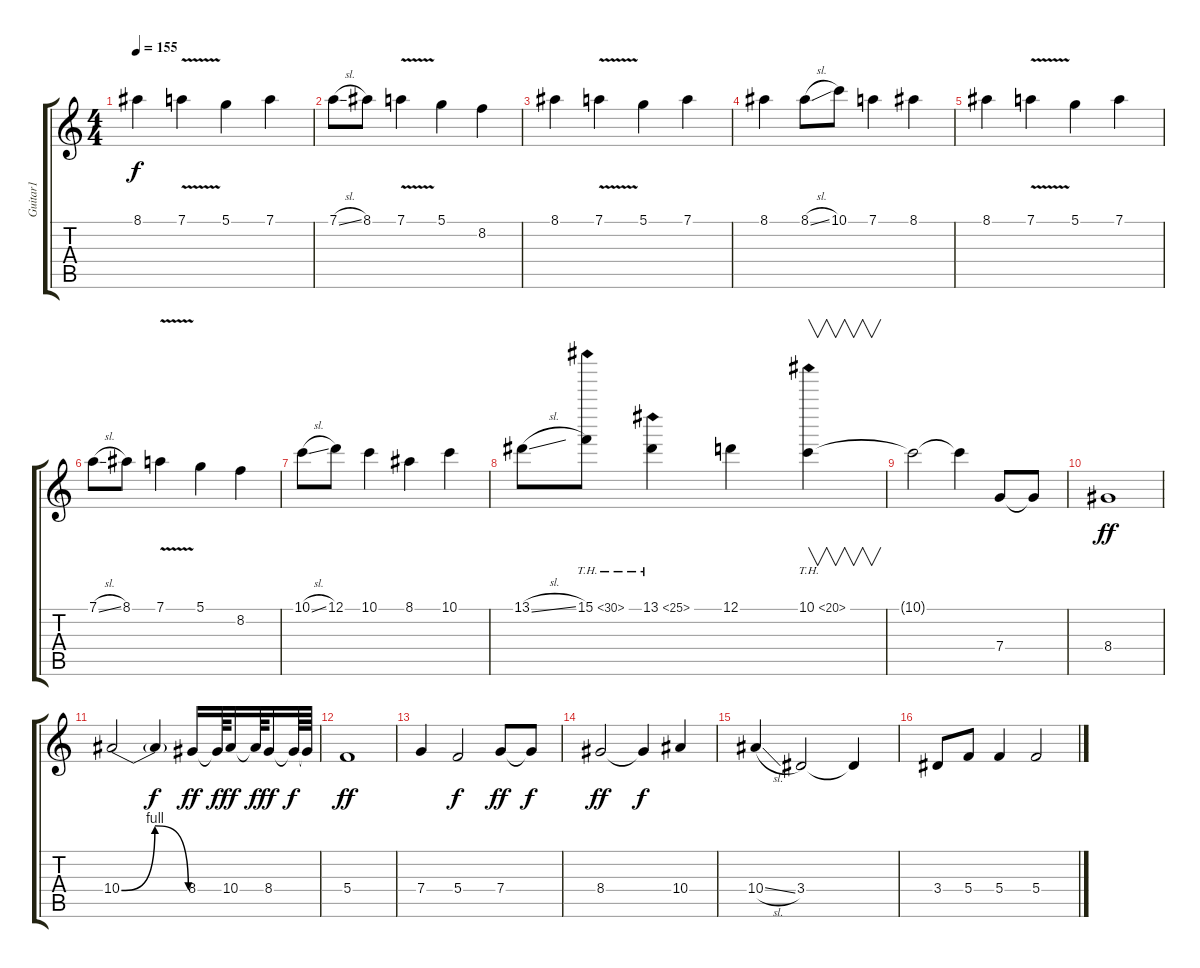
\track ("Guitar1" "Guitar1") {instrument distortionguitar}
\staff {score tabs}
\tuning (D4 A3 F3 C3 G2 C2) {hide}
\ts (4 4)
\tempo 155
\clef g2
\ks c
8.1.4{dy f} 7.1{v}.4 5.1.4 7.1.4 |
7.1{sl}.8 8.1.8 7.1{v}.4 5.1.4 8.2.4 |
8.1.4 7.1{v}.4 5.1.4 7.1.4 |
8.1.4 8.1{sl}.8 10.1.8 7.1.4 8.1.4 |
8.1.4 7.1{v}.4 5.1.4 7.1.4 |
7.1{sl}.8 8.1.8 7.1{v}.4 5.1.4 8.2.4 |
10.1{sl}.8 12.1.8 10.1.4 8.1.4 10.1.4 |
13.1{sl}.8 15.1{th 15}.8 13.1{th 12}.4 12.1.4 10.1{th 10}.4{v} |
10.1{t}.2 10.1{t}.4 7.4.8 7.4{t}.8 |
8.4.1{dy ff} |
10.4{be (bendrelease 0 0 29 4 29 4 60 0)}.2 10.4{t}.4{dy f} 8.4.16{dy ff} 8.4{t}.64{dy f} 10.4.16{dy ff} 10.4{t}.64{dy f} 8.4.16{dy ff} 8.4{t}.64{dy f} 8.4{t}.64 |
5.4.1{dy ff} |
7.4.4 5.4.2{dy f} 7.4.8{dy ff} 7.4{t}.8{dy f} |
8.4.2{dy ff} 8.4{t}.4{dy f} 10.4.4 |
10.4{sl}.4 3.4.2 3.4{t}.4 |
3.4.8 5.4.8 5.4.4 5.4.2
